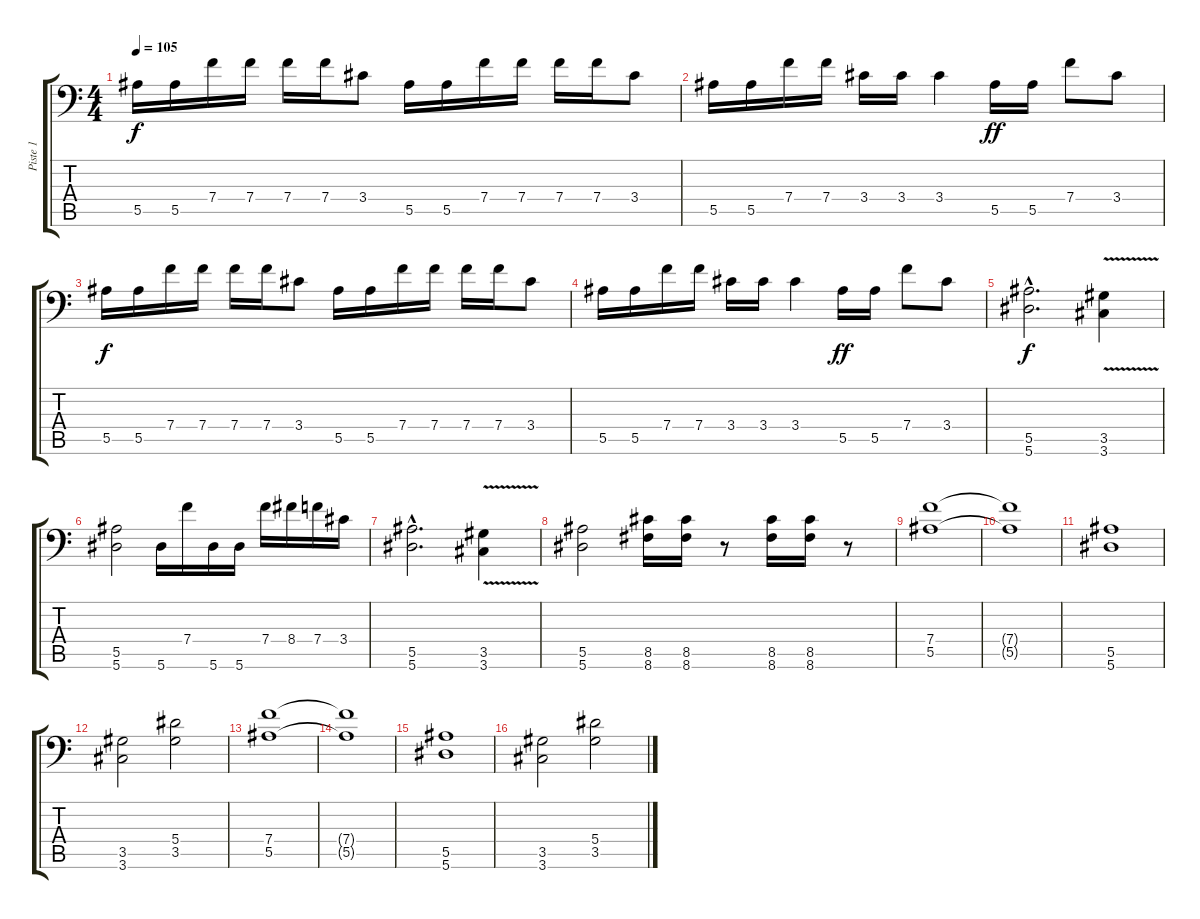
\track ("Piste 1" "Piste 1") {instrument distortionguitar}
\staff {score tabs}
\tuning (C4 G3 Eb3 Bb2 F2 Bb1) {hide}
\ts (4 4)
\tempo 105
\clef f4
\ks c
5.5.16{dy f} 5.5.16 7.4.16 7.4.16 7.4.16 7.4.16 3.4.8 5.5.16 5.5.16 7.4.16 7.4.16 7.4.16 7.4.16 3.4.8 |
5.5.16 5.5.16 7.4.16 7.4.16 3.4.16 3.4.16 3.4.4 5.5.16{dy ff} 5.5.16 7.4.8 3.4.8 |
5.5.16{dy f} 5.5.16 7.4.16 7.4.16 7.4.16 7.4.16 3.4.8 5.5.16 5.5.16 7.4.16 7.4.16 7.4.16 7.4.16 3.4.8 |
5.5.16 5.5.16 7.4.16 7.4.16 3.4.16 3.4.16 3.4.4 5.5.16{dy ff} 5.5.16 7.4.8 3.4.8 |
(5.5{hac} 5.6{hac}).2{d dy f} (3.5 3.6{v}).4 |
(5.5 5.6).2 5.6.16 7.4.16 5.6.16 5.6.16 7.4.16 8.4.16 7.4.16 3.4.16 |
(5.5{hac} 5.6{hac}).2{d} (3.5 3.6{v}).4 |
(5.5 5.6).2 (8.5 8.6).16 (8.5 8.6).16 r.8 (8.5 8.6).16 (8.5 8.6).16 r.8 |
(7.4 5.5).1 |
(7.4{t} 5.5{t}).1 |
(5.5 5.6).1 |
(3.5 3.6).2 (5.4 3.5).2 |
(7.4 5.5).1 |
(7.4{t} 5.5{t}).1 |
(5.5 5.6).1 |
(3.5 3.6).2 (5.4 3.5).2
